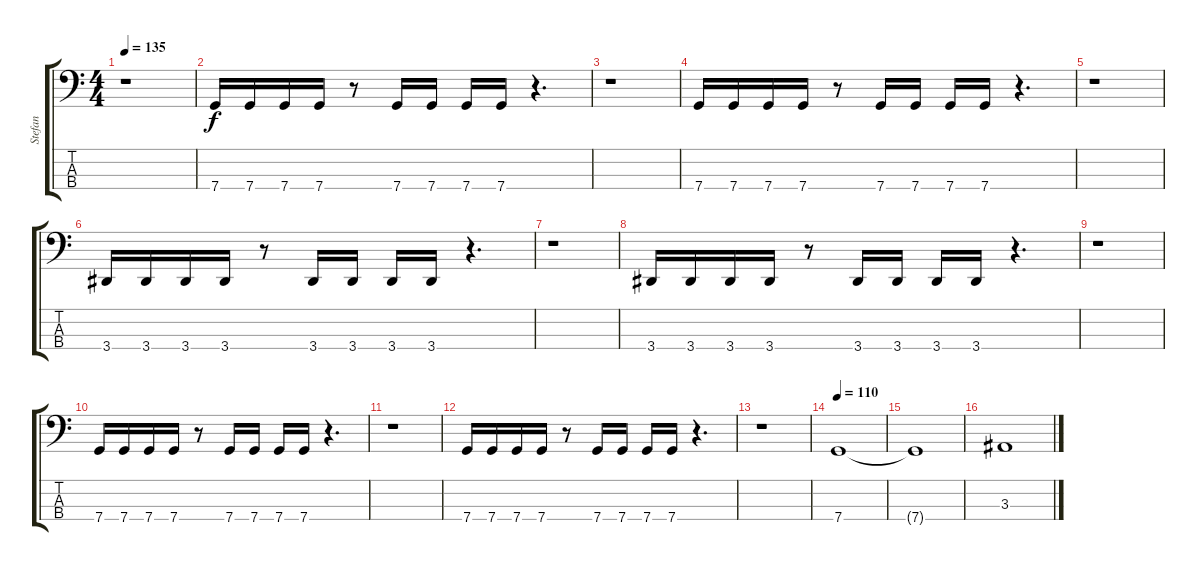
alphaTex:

\track ("Stefan" "Stefan") {instrument electricbasspick}
\staff {score tabs}
\tuning (F2 C2 G1 C1) {hide}
\ts (4 4)
\tempo 135
\clef f4
\ks c
r.1{dy f} |
7.4.16 7.4.16 7.4.16 7.4.16 r.8 7.4.16 7.4.16 7.4.16 7.4.16 r.4{d} |
r.1 |
7.4.16 7.4.16 7.4.16 7.4.16 r.8 7.4.16 7.4.16 7.4.16 7.4.16 r.4{d} |
r.1 |
3.4.16 3.4.16 3.4.16 3.4.16 r.8 3.4.16 3.4.16 3.4.16 3.4.16 r.4{d} |
r.1 |
3.4.16 3.4.16 3.4.16 3.4.16 r.8 3.4.16 3.4.16 3.4.16 3.4.16 r.4{d} |
r.1 |
7.4.16 7.4.16 7.4.16 7.4.16 r.8 7.4.16 7.4.16 7.4.16 7.4.16 r.4{d} |
r.1 |
7.4.16 7.4.16 7.4.16 7.4.16 r.8 7.4.16 7.4.16 7.4.16 7.4.16 r.4{d} |
r.1 |
\tempo 110
7.4.1 |
7.4{t}.1 |
3.3.1
